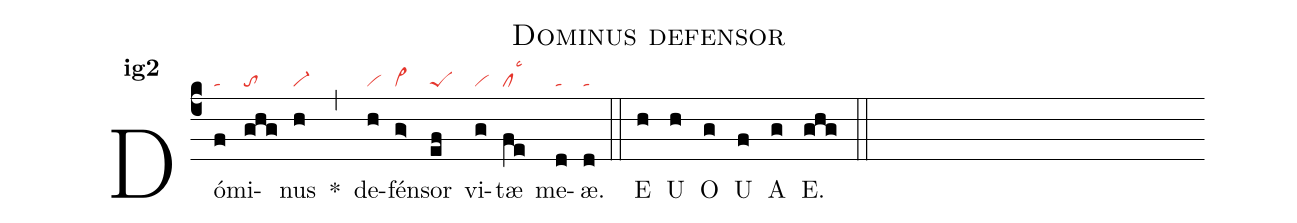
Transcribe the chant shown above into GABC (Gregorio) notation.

name:Dominus defensor;
office-part:an;
mode:1g2;
nabc-lines:1;
%%
initial-style: 1;
name:Dominus defensora;
mode: 6;
office-part: Antiphona;
annotation: Ant.;
annotation: i g 2;
nabc-lines:1;
%%
(c4)Dó(f|ta)mi(ghg|to)nus(h|vi-) <sp>*</sp>(,) de(h|vi)fén(g>|vi>)sor(ef|peS) vi(g|vi)tæ(fe|cllsc3) me(d|ta)æ.(d|ta) (::)
<eu>E(h) U(h) O(g) U(f) A(g) E.(ghg) </eu>(::)
